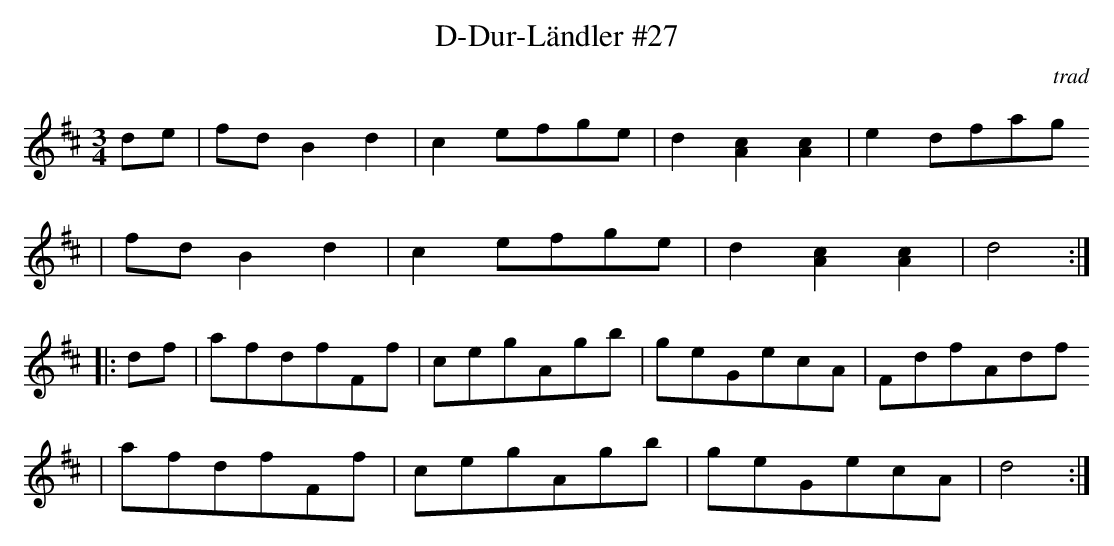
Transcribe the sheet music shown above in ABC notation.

X:1
T:D-Dur-Ländler #27
M:3/4
L:1/8
C:trad
K:D
de|fdB2d2|c2 efge|d2 [A2c2][A2c2]|e2 dfag
|fdB2d2|c2 efge|d2 [A2c2][A2c2]|d4   :|
|:df|afdfFf|cegAgb|geGecA|FdfAdf
|afdfFf|cegAgb|geGecA|d4  :|
